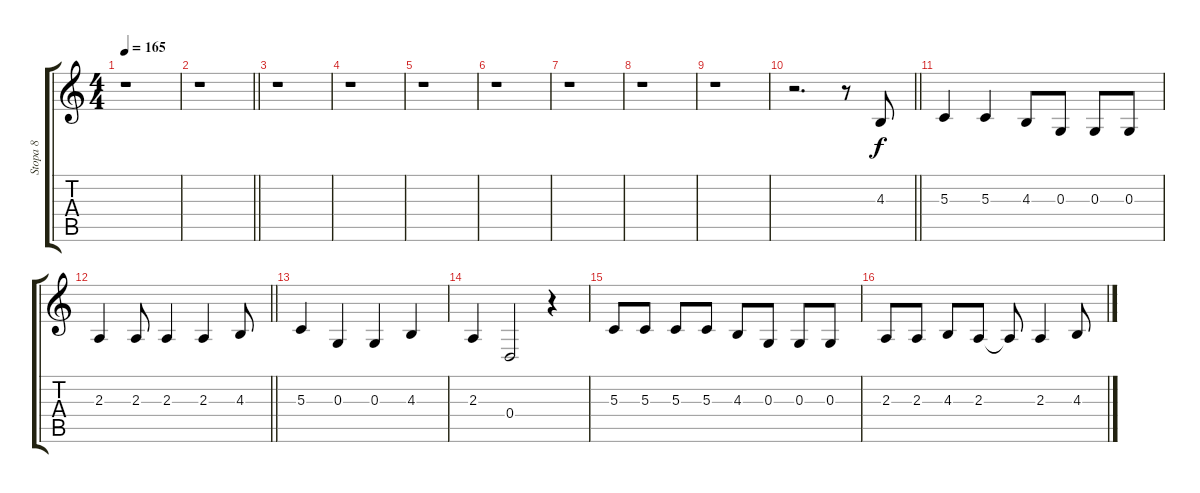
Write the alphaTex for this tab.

\track ("Stopa 8" "Stopa 8") {instrument flute}
\staff {score tabs}
\tuning (E4 B3 G3 D3 A2 E2) {hide}
\ts (4 4)
\tempo 165
\clef g2
\ks c
r.1{dy f} |
\barLineRight lightlight
r.1 |
\section ("" "")
r.1 |
r.1 |
r.1 |
r.1 |
r.1 |
r.1 |
r.1 |
\barLineRight lightlight
r.2{d} r.8 4.3.8 |
\section ("" "")
5.3.4 5.3.4 4.3.8 0.3.8 0.3.8 0.3.8 |
\barLineRight lightlight
2.3.4 2.3.8 2.3.4 2.3.4 4.3.8 |
5.3.4 0.3.4 0.3.4 4.3.4 |
2.3.4 0.4.2 r.4 |
5.3.8 5.3.8 5.3.8 5.3.8 4.3.8 0.3.8 0.3.8 0.3.8 |
2.3.8 2.3.8 4.3.8 2.3.8 2.3{t}.8 2.3.4 4.3.8
